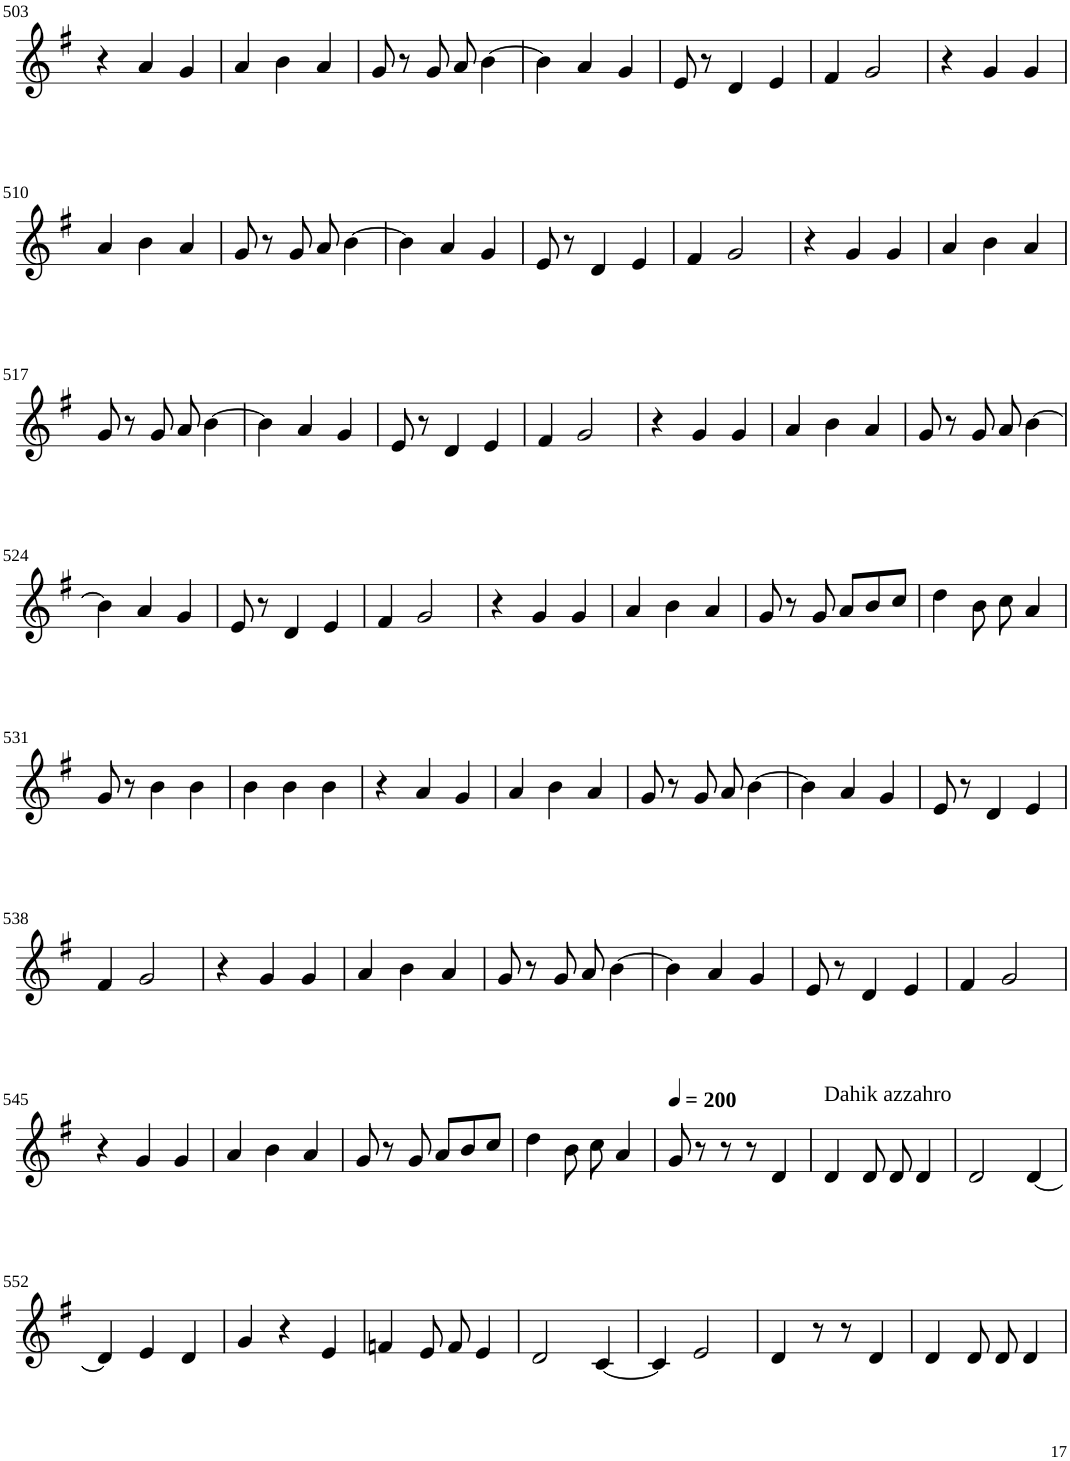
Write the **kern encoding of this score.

**kern
*part1
*staff1
*I"Violin
!!LO:PB:g=z
*clefG2
*k[f#]
*G:
*M6/8
=503
4r
4a/
4g/
=504
4a/
4b\
4a/
=505
8g/
8r
8g/
8a/
[4b\
=506
4b\]
4a/
4g/
=507
8e/
8r
4d/
4e/
=508
4f#/
2g/
=509
4r
4g/
4g/
!!LO:LB:g=z
=510
4a/
4b\
4a/
=511
8g/
8r
8g/
8a/
[4b\
=512
4b\]
4a/
4g/
=513
8e/
8r
4d/
4e/
=514
4f#/
2g/
=515
4r
4g/
4g/
=516
4a/
4b\
4a/
!!LO:LB:g=z
=517
8g/
8r
8g/
8a/
[4b\
=518
4b\]
4a/
4g/
=519
8e/
8r
4d/
4e/
=520
4f#/
2g/
=521
4r
4g/
4g/
=522
4a/
4b\
4a/
=523
8g/
8r
8g/
8a/
[4b\
!!LO:LB:g=z
=524
4b\]
4a/
4g/
=525
8e/
8r
4d/
4e/
=526
4f#/
2g/
=527
4r
4g/
4g/
=528
4a/
4b\
4a/
=529
8g/
8r
8g/
8a/L
8b/
8cc/J
=530
4dd\
8b\
8cc\
4a/
!!LO:LB:g=z
=531
8g/
8r
4b\
4b\
=532
4b\
4b\
4b\
=533
4r
4a/
4g/
=534
4a/
4b\
4a/
=535
8g/
8r
8g/
8a/
[4b\
=536
4b\]
4a/
4g/
=537
8e/
8r
4d/
4e/
!!LO:LB:g=z
=538
4f#/
2g/
=539
4r
4g/
4g/
=540
4a/
4b\
4a/
=541
8g/
8r
8g/
8a/
[4b\
=542
4b\]
4a/
4g/
=543
8e/
8r
4d/
4e/
=544
4f#/
2g/
!!LO:LB:g=z
=545
4r
4g/
4g/
=546
4a/
4b\
4a/
=547
8g/
8r
8g/
8a/L
8b/
8cc/J
=548
4dd\
8b\
8cc\
4a/
=549
*MM200
8g/
8r
8r
8r
4d/
=550
!LO:TX:a:t=Dahik azzahro
4d/
8d/
8d/
4d/
=551
2d/
[4d/
!!LO:LB:g=z
=552
4d/]
4e/
4d/
=553
4g/
4r
4e/
=554
4fn/
8e/
8f/
4e/
=555
2d/
[4c/
=556
4c/]
2e/
=557
4d/
8r
8r
4d/
=558
4d/
8d/
8d/
4d/
=
*-
